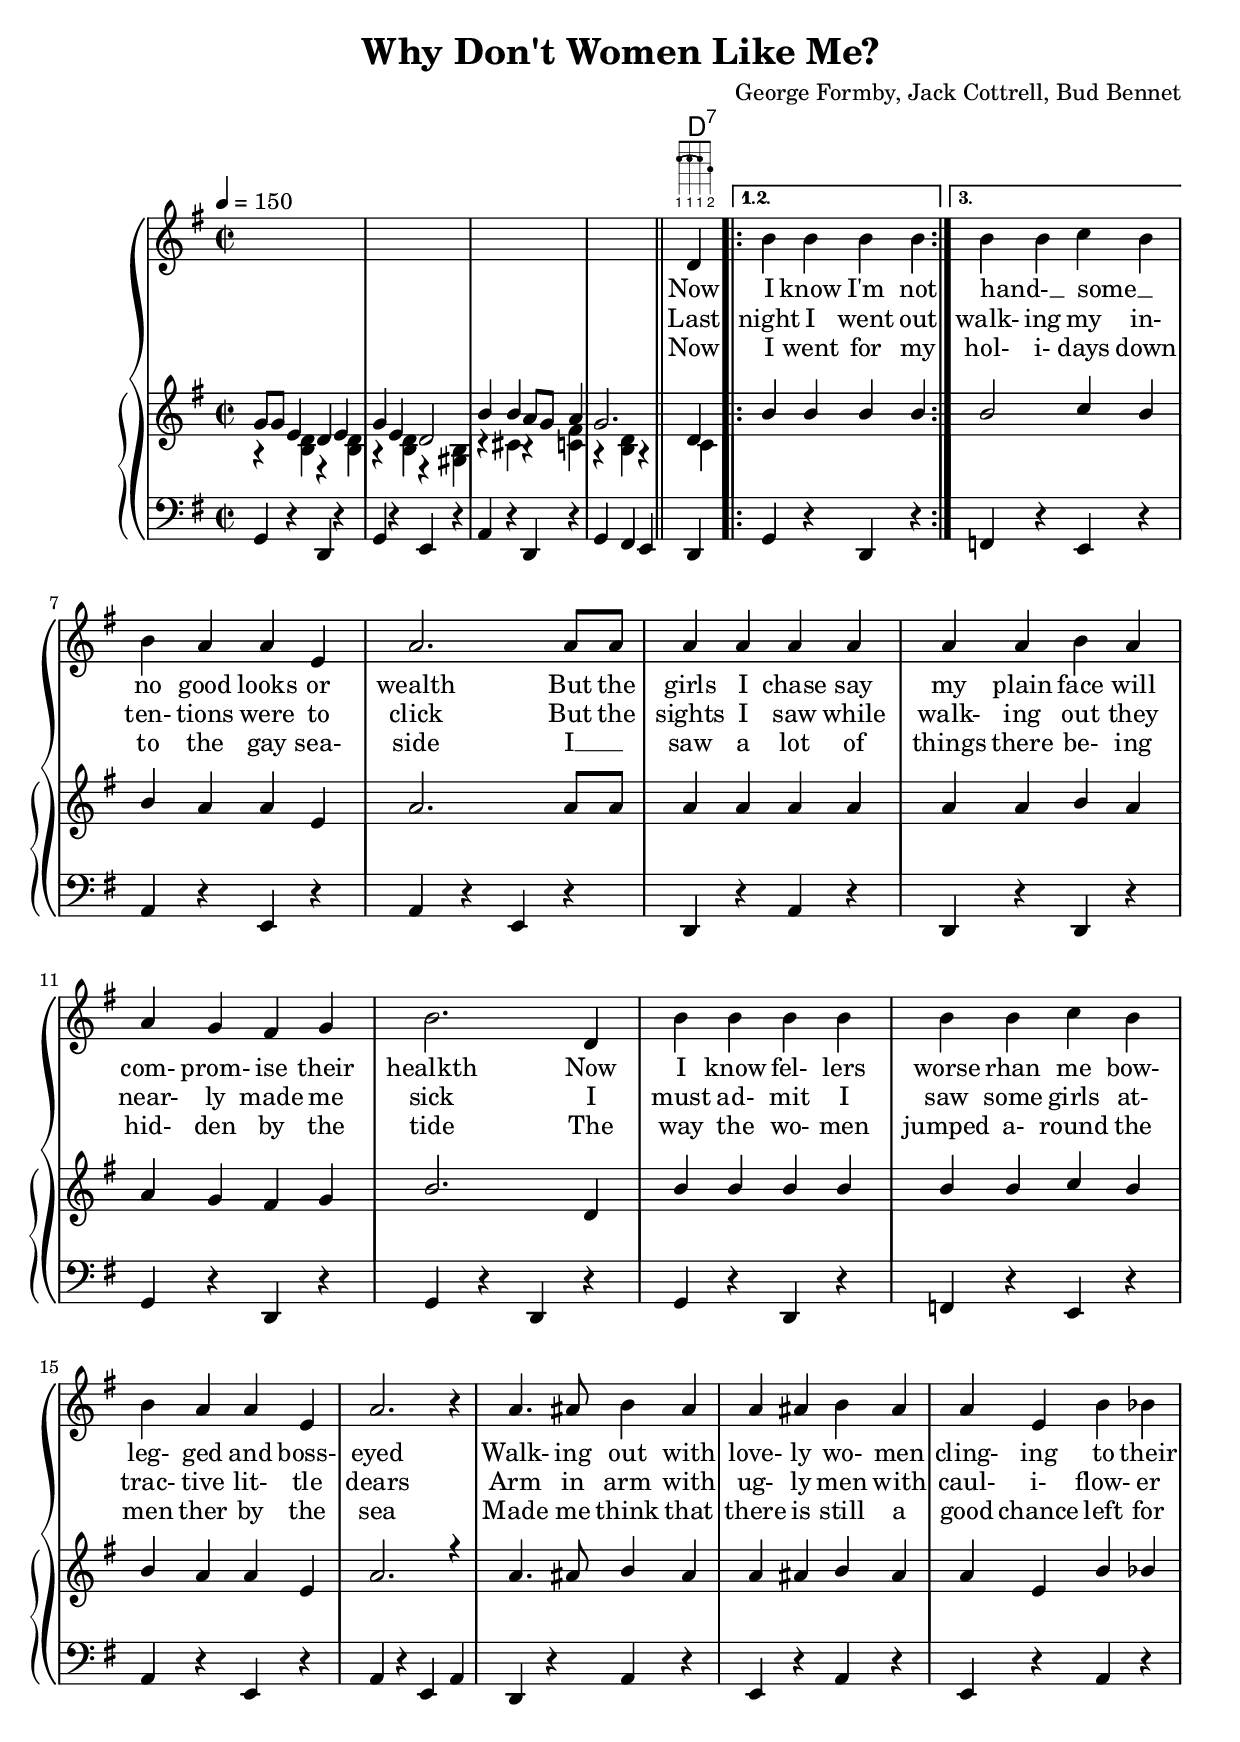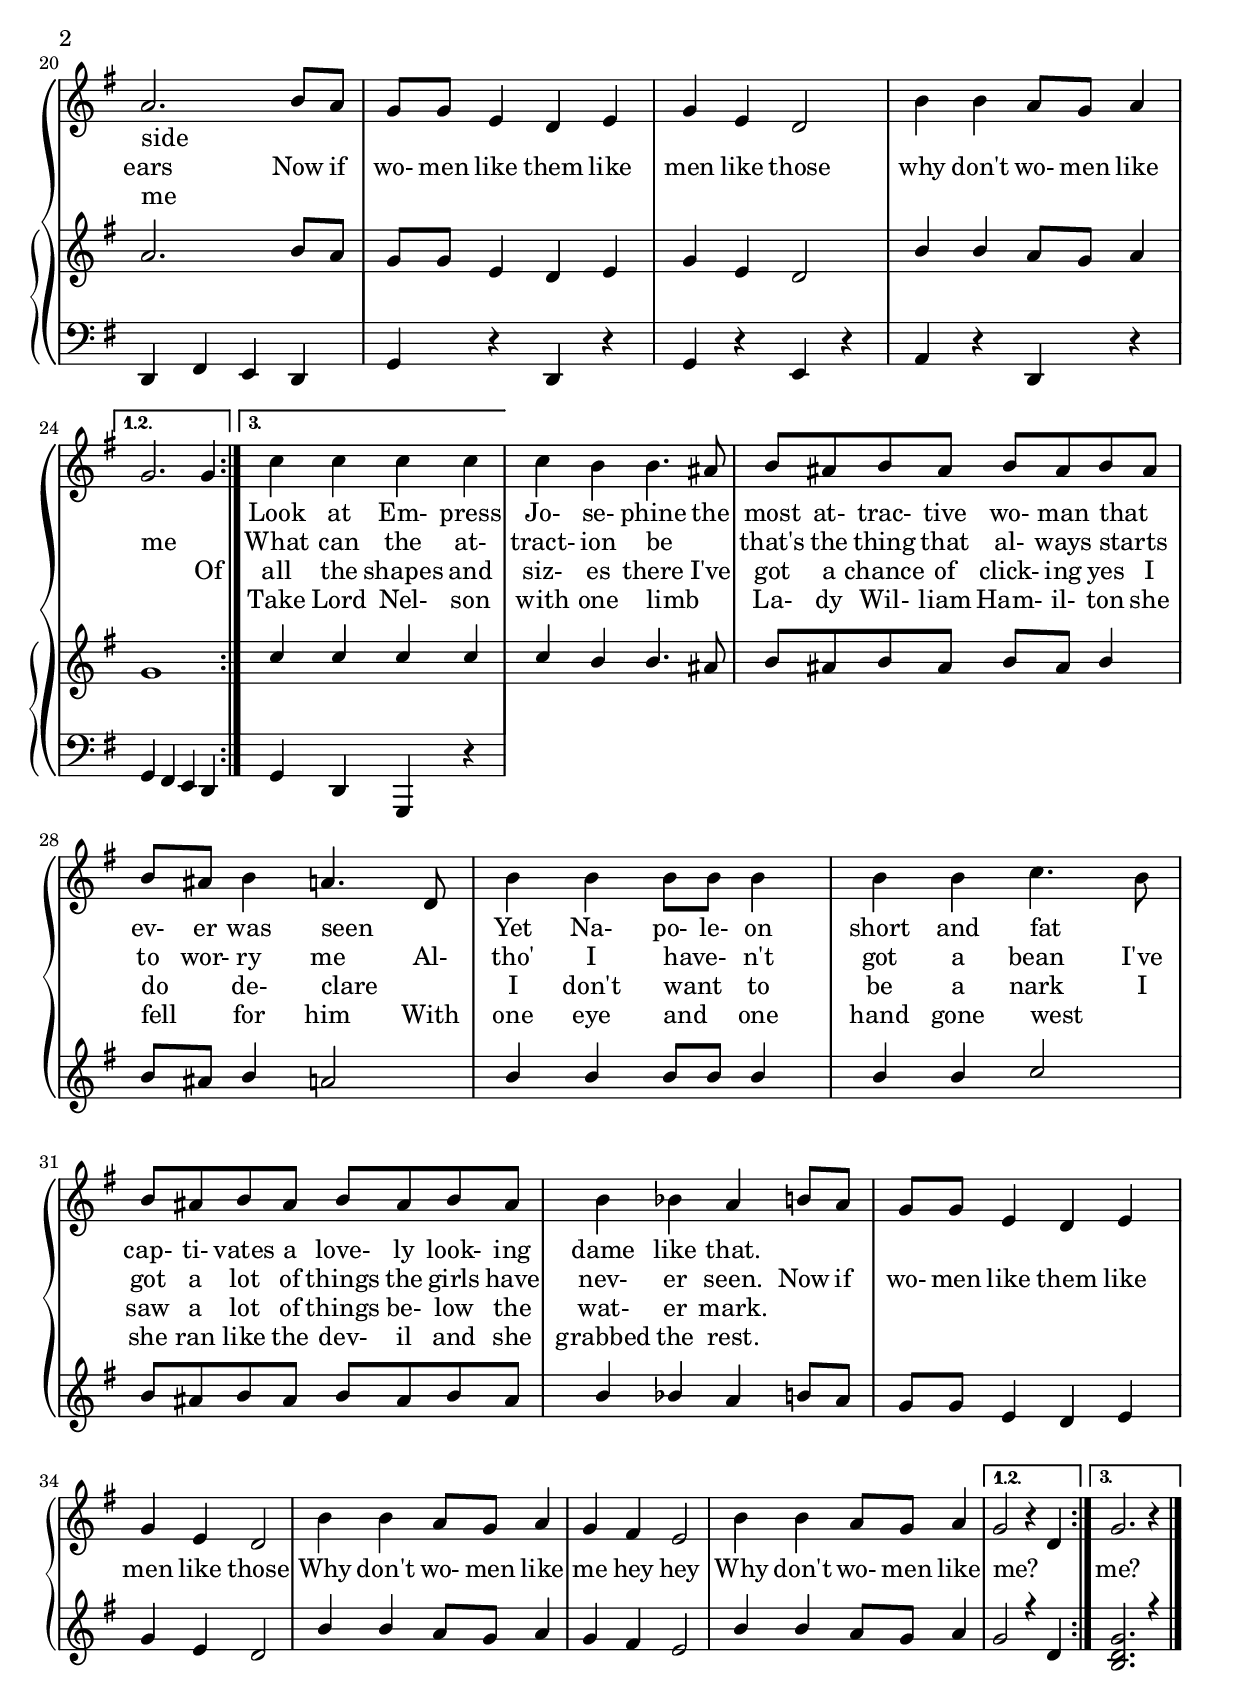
\version "2.19.82"
\include "predefined-ukulele-fretboards.ly"

global = {
  \time 2/2
  \key g \major
  \tempo 4 = 150
}

melody = \relative c' {
  \global
  s1
  s1
  s1
  s2. \bar "||" d4
  \repeat volta 3 {
    b'4 b b b % 5
    b4 b c b
    b4 a a e
    a2. a8 a
    a4 a a a
    a4 a b a % 10
    a4 g fis g
    b2. d,4
    b'4 b b b
    b4 b c b
    b4 a a e % 15
    a2. r4
    a4. ais8 b4 ais
    a4 ais b ais
    a4 e b' bes
    a2. b8 a % 20
    g8 g e4 d e
    g4 e d2
    b'4 b a8 g a4
    g2. g4
    c4 c c c % 25
    c4 b b4. ais8
    b8 ais b ais b ais b ais
    b8 ais b4 a4. d,8
    b'4 b b8 b b4
    b4 b c4. b8 % 30
    b8 ais b ais b ais b ais
    b4 bes a b8 a
    g8 g e4 d e
    g4 e d2
    b'4 b a8 g a4 % 35
    g4 fis e2
    b'4 b a8 g a4
  }
  \alternative {
    { g2 r4 d }
    { g2. r4 }
  }
  \bar "|."
}

ukulele = \chordmode {
  s1
  s1
  s1
  s2. d4:7
  \repeat volta 3 {
  }
  \alternative {
    { s1 }
    { s1 }
  }
}

trebleOne = \relative c'' {
  \global
  \voiceOne
  g8 g e4 d e
  g4 e d2
  b'4 b a8 g a4
  g2. \bar "||" d4
  \repeat volta 3 {
    b'4 b b b % 5
    b2 c4 b
    b4 a a e
    a2. a8 a
    a4 a a a
    a4 a b a % 10
    a4 g fis g
    b2. d,4
    b'4 b b b
    b4 b c b
    b4 a a e % 15
    a2. r4
    a4. ais8 b4 ais
    a4 ais b ais
    a4 e b' bes
    a2. b8 a % 20
    g8 g e4 d e
    g4 e d2
    b'4 b a8 g a4
    g1
    c4 c c c % 25
    c4 b b4. ais8
    b8 ais b ais b ais b4
    b8 ais b4 a2
    b4 b b8 b b4
    b4 b c2 % 30
    b8 ais b ais b ais b ais
    b4 bes a b8 a
    g8 g e4 d e
    g4 e d2
    b'4 b a8 g a4 % 35
    g4 fis e2
    b'4 b a8 g a4
  }
  \alternative {
    { g2 r4 d }
    { <b d g>2. r4 }
  }
  \bar "|."
}

trebleTwo = \relative c' {
  \global
  \voiceTwo
  r4 <b d> r q
  r4 q r <gis b>
  r4 cis r <c fis>
  r4 <b d> r \bar "||" c
%  \repeat volta 3 {
%  }
%  \alternative {
%    { s1 }
%    { s1 }
%  }
%  \bar "|."
}

bass = \relative c {
  \global
  g4 r d r
  g4 r e r
  a4 r d, r
  g4 fis e \bar "||" d
  \repeat volta 3 {
    g4 r d r % 5
    f4 r e r
    a4 r e r
    a4 r e r
    d4 r a' r
    d,4 r d r % 10
    g4 r d r
    g4 r d r
    g4 r d r
    f4 r e r
    a4 r e r
    a4 r e a
    d,4 r a' r
    e4 r a r
    e4 r a r
    d,4 fis e d
    g4 r d r
    g4 r e r
    a4 r d, r
    
  }
  \alternative {
    { g4 fis e d }
    { g4 d g, r }
  }
}

verseOne = \lyricmode {
  Now I know I'm not hand- __ _ some __ _ no good looks or wealth
  But the girls I chase say my plain face will com- prom- ise their healkth
  Now I know fel- lers worse rhan me bow- leg- ged and boss- eyed
  Walk- ing out with love- ly wo- men cling- ing to their side

  _ _ _ _ _ _ _ _ _ _ _ _ _ _ _ _
  _ Look at Em- press Jo- se- phine the most at- trac- tive wo- man that _ ev- er was seen
  _ Yet Na- po- le- on short and fat _ cap- ti- vates a love- ly look- ing dame like that.
}

verseTwo = \lyricmode {
  Last night I went out walk- ing my in- ten- tions were to click
  But the sights I saw while walk- ing out they near- ly made me sick
  I must ad- mit I saw some girls at- trac- tive lit- tle dears
  Arm in arm with ug- ly men with caul- i- flow- er ears

  Now if wo- men like them like men like those why don't wo- men like me
  _ What can the at- tract- ion be _ that's the thing that al- ways starts _ to wor- ry me
  Al- tho' I have- _ n't got a bean I've got a lot of things the girls have nev- er seen.

  Now if wo- men like them like men like those
  Why don't wo- men like me hey hey
  Why don't wo- men like me?

  _ me?
}

verseThree = \lyricmode {
  Now I went for my hol- i- days down to the gay sea- side
  I __ _ saw a lot of things there be- ing hid- den by the tide
  The way the wo- men jumped a- round the men ther by the sea
  Made me think that there is still a good chance left for me

  _ _ _ _ _ _ _ _ _ _ _ _ _ _ _ _
  Of all the shapes and siz- es there I've got a chance of click- ing yes I do _ de- clare
  _ I don't want _ to be a nark I saw a lot of things be- low the wat- er mark.
}

verseFour = \lyricmode {
  _ _ _ _ _ _ _ _ _ _ _ _
  _ _ _ _ _ _ _ _ _ _ _ _ _ _ _
  _ _ _ _ _ _ _ _ _ _ _ _ _ _
  _ _ _ _ _ _ _ _ _ _ _ _ _

  _ _ _ _ _ _ _ _ _ _ _ _ _ _ _ _ _ _
  _ Take Lord Nel- son with one limb
  _ La- dy Wil- liam Ham- il- ton she fell _ for him
  With one eye and _ one hand gone west
  _ she ran like the dev- il and she grabbed the rest.
}

Mverse = \lyricmode {
}

\book {
  \header {
    title = "Why Don't Women Like Me?"
    composer = "George Formby, Jack Cottrell, Bud Bennet"
  }

  \score {
    \context GrandStaff {
      <<
        \new ChordNames { \ukulele }
	\new FretBoards { \set Staff.stringTunings = #ukulele-tuning \ukulele }
	\new Staff = melody { \melody }
	\addlyrics \verseOne
	\addlyrics \verseTwo
	\addlyrics \verseThree
	\addlyrics \verseFour
	\context PianoStaff
	  <<
	    \new Staff = treble <<
	      \new Voice { \trebleOne }
              \new Voice { \trebleTwo }
	    >>
	    \new Staff = bass <<
	      \new Voice { \clef bass \bass }
	    >>
	  >>
      >>
    }
    \layout {}
  }

  \score {
    \context GrandStaff {
      <<
	\new Staff = melody { \unfoldRepeats \melody }
	\addlyrics { \Mverse }
	\context PianoStaff
	  <<
	    \new Staff = treble <<
	      \new Voice { \unfoldRepeats \trebleOne }
	      \new Voice { \unfoldRepeats \trebleTwo }
            >>
	    \new Staff = bass <<
	      \new Voice { \clef bass \unfoldRepeats \bass }
	    >>
	  >>
      >>
    }
    \midi {}
  }
}
